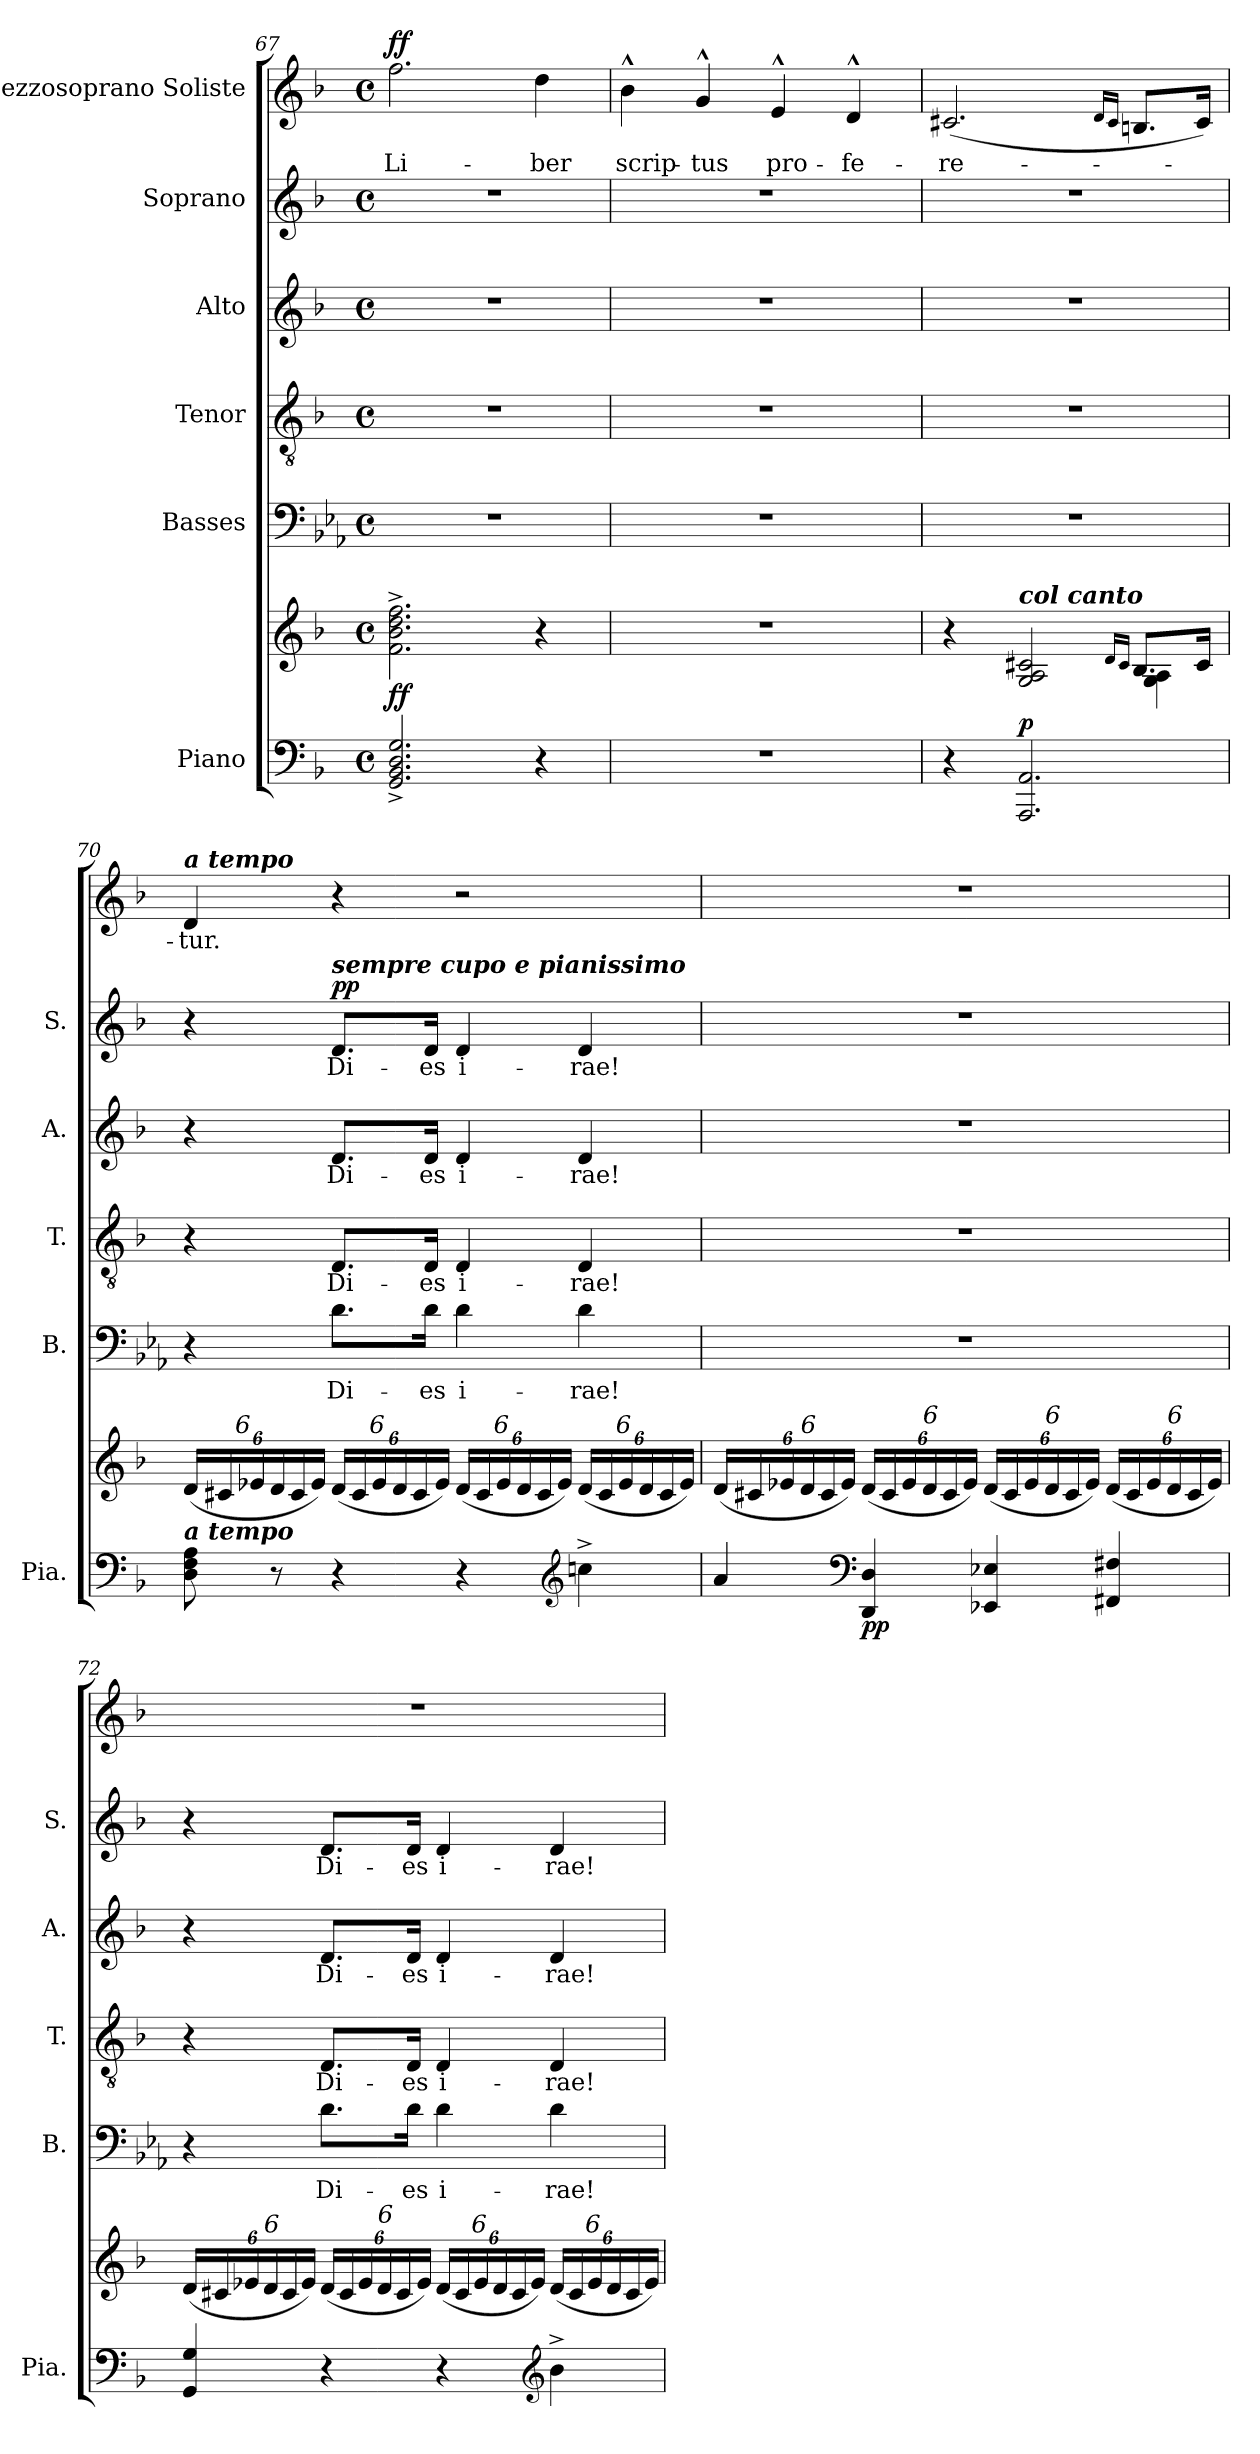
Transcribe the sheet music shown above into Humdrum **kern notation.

**kern	**kern	**dynam	**kern	**text	**kern	**text	**kern	**text	**kern	**text	**dynam	**kern	**text	**dynam
*part6	*part6	*part6	*part5	*part5	*part4	*part4	*part3	*part3	*part2	*part2	*part2	*part1	*part1	*part1
*staff7	*staff6	*staff6/7	*staff5	*staff5	*staff4	*staff4	*staff3	*staff3	*staff2	*staff2	*staff2	*staff1	*staff1	*staff1
*I"Piano	*	*	*I"Basses	*	*I"Tenor	*	*I"Alto	*	*I"Soprano	*	*	*I"Mezzosoprano Soliste	*	*
*I'Pia.	*	*	*I'B.	*	*I'T.	*	*I'A.	*	*I'S.	*	*	*	*	*
*clefF4	*clefG2	*	*clefF4	*	*clefGv2	*	*clefG2	*	*clefG2	*	*	*clefG2	*	*
*	*	*	*ITrd8c14	*	*	*	*	*	*	*	*	*	*	*
*k[b-]	*k[b-]	*	*k[b-e-a-]	*	*k[b-]	*	*k[b-]	*	*k[b-]	*	*	*k[b-]	*	*
*M4/4	*M4/4	*	*M4/4	*	*M4/4	*	*M4/4	*	*M4/4	*	*	*M4/4	*	*
*met(c)	*met(c)	*	*met(c)	*	*met(c)	*	*met(c)	*	*met(c)	*	*	*met(c)	*	*
=67	=67	=67	=67	=67	=67	=67	=67	=67	=67	=67	=67	=67	=67	=67
!	!	!LO:DY:a=2	!	!	!	!	!	!	!	!	!	!	!	!LO:DY:a
2.GG/^ 2.BB-/^ 2.D/^ 2.G/^	2.f\^ 2.b-\^ 2.dd\^ 2.ff\^	ff	1r	.	1r	.	1r	.	1r	.	.	2.ff\	Li-	ff
4r	4r	.	.	.	.	.	.	.	.	.	.	4dd\	-ber	.
=68	=68	=68	=68	=68	=68	=68	=68	=68	=68	=68	=68	=68	=68	=68
1r	1r	.	1r	.	1r	.	1r	.	1r	.	.	4b-^^\	scrip-	.
.	.	.	.	.	.	.	.	.	.	.	.	4g^^/	-tus	.
.	.	.	.	.	.	.	.	.	.	.	.	4e^^/	pro-	.
.	.	.	.	.	.	.	.	.	.	.	.	4d^^/	-fe-	.
=69	=69	=69	=69	=69	=69	=69	=69	=69	=69	=69	=69	=69	=69	=69
*	*^	*	*	*	*	*	*	*	*	*	*	*	*	*
4r	4r	2.ryy	.	1r	.	1r	.	1r	.	1r	.	.	(>2.c#X/	-re-	.
!	!LO:TX:a:Bi:t=col canto	!	!	!	!	!	!	!	!	!	!	!	!	!	!
!	!	!	!LO:DY:a=2	!	!	!	!	!	!	!	!	!	!	!	!
2.AAA/ 2.AA/	2G/ 2A/ 2c#X/	.	p	.	.	.	.	.	.	.	.	.	.	.	.
.	16qd/LL	.	.	.	.	.	.	.	.	.	.	.	16qd/LL	.	.
.	16qc#/JJ	.	.	.	.	.	.	.	.	.	.	.	16qc#/JJ	.	.
.	8.B-/L	4G\ 4A\	.	.	.	.	.	.	.	.	.	.	8.Bn/L	.	.
.	16c#/Jk	.	.	.	.	.	.	.	.	.	.	.	16c#/Jk)	.	.
*	*v	*v	*	*	*	*	*	*	*	*	*	*	*	*	*
!!LO:LB:g=z
=70	=70	=70	=70	=70	=70	=70	=70	=70	=70	=70	=70	=70	=70	=70
*	*Xbrackettup	*	*	*	*	*	*	*	*	*	*	*	*	*
!	!	!	!	!	!	!	!	!	!	!	!	!LO:TX:a:Bi:t=a tempo	!	!
!LO:TX:a:Bi:t=a tempo	!	!	!	!	!	!	!	!	!	!	!	!	!	!
8D\ 8F\ 8A\	(24d/LL	.	4r	.	4r	.	4r	.	4r	.	.	4d/	-tur.	.
.	24c#X/	.	.	.	.	.	.	.	.	.	.	.	.	.
!	!LO:TX:a:i:t=6	!	!	!	!	!	!	!	!	!	!	!	!	!
.	24e-X/	.	.	.	.	.	.	.	.	.	.	.	.	.
8r	24d/	.	.	.	.	.	.	.	.	.	.	.	.	.
.	24c#/	.	.	.	.	.	.	.	.	.	.	.	.	.
.	24e-/JJ)	.	.	.	.	.	.	.	.	.	.	.	.	.
!	!	!	!	!	!	!	!	!	!LO:TX:a:Bi:t=sempre cupo e pianissimo	!	!	!	!	!
!	!	!	!	!	!	!	!	!	!	!	!LO:DY:a	!	!	!
4r	(24d/LL	.	8.Di\L	Di-	8.D/L	Di-	8.d/L	Di-	8.d/L	Di-	pp	4r	.	.
.	24c#/	.	.	.	.	.	.	.	.	.	.	.	.	.
!	!LO:TX:a:i:t=6	!	!	!	!	!	!	!	!	!	!	!	!	!
.	24e-/	.	.	.	.	.	.	.	.	.	.	.	.	.
.	24d/	.	.	.	.	.	.	.	.	.	.	.	.	.
.	24c#/	.	.	.	.	.	.	.	.	.	.	.	.	.
.	.	.	16Di\Jk	-es	16D/Jk	-es	16d/Jk	-es	16d/Jk	-es	.	.	.	.
.	24e-/JJ)	.	.	.	.	.	.	.	.	.	.	.	.	.
4r	(24d/LL	.	4Di\	i-	4D/	i-	4d/	i-	4d/	i-	.	2r	.	.
.	24c#/	.	.	.	.	.	.	.	.	.	.	.	.	.
!	!LO:TX:a:i:t=6	!	!	!	!	!	!	!	!	!	!	!	!	!
.	24e-/	.	.	.	.	.	.	.	.	.	.	.	.	.
.	24d/	.	.	.	.	.	.	.	.	.	.	.	.	.
.	24c#/	.	.	.	.	.	.	.	.	.	.	.	.	.
.	24e-/JJ)	.	.	.	.	.	.	.	.	.	.	.	.	.
*clefG2	*	*	*	*	*	*	*	*	*	*	*	*	*	*
4ccn^\	(24d/LL	.	4Di\	-rae!	4D/	-rae!	4d/	-rae!	4d/	-rae!	.	.	.	.
.	24c#/	.	.	.	.	.	.	.	.	.	.	.	.	.
!	!LO:TX:a:i:t=6	!	!	!	!	!	!	!	!	!	!	!	!	!
.	24e-/	.	.	.	.	.	.	.	.	.	.	.	.	.
.	24d/	.	.	.	.	.	.	.	.	.	.	.	.	.
.	24c#/	.	.	.	.	.	.	.	.	.	.	.	.	.
.	24e-/JJ)	.	.	.	.	.	.	.	.	.	.	.	.	.
=71	=71	=71	=71	=71	=71	=71	=71	=71	=71	=71	=71	=71	=71	=71
4a/	(24d/LL	.	1r	.	1r	.	1r	.	1r	.	.	1r	.	.
.	24c#X/	.	.	.	.	.	.	.	.	.	.	.	.	.
.	24e-X/	.	.	.	.	.	.	.	.	.	.	.	.	.
!	!LO:TX:a:i:t=6	!	!	!	!	!	!	!	!	!	!	!	!	!
.	24d/	.	.	.	.	.	.	.	.	.	.	.	.	.
.	24c#/	.	.	.	.	.	.	.	.	.	.	.	.	.
.	24e-/JJ)	.	.	.	.	.	.	.	.	.	.	.	.	.
*clefF4	*	*	*	*	*	*	*	*	*	*	*	*	*	*
!	!	!LO:DY:b=2	!	!	!	!	!	!	!	!	!	!	!	!
4DD/ 4D/	(24d/LL	pp	.	.	.	.	.	.	.	.	.	.	.	.
.	24c#/	.	.	.	.	.	.	.	.	.	.	.	.	.
.	24e-/	.	.	.	.	.	.	.	.	.	.	.	.	.
!	!LO:TX:a:i:t=6	!	!	!	!	!	!	!	!	!	!	!	!	!
.	24d/	.	.	.	.	.	.	.	.	.	.	.	.	.
.	24c#/	.	.	.	.	.	.	.	.	.	.	.	.	.
.	24e-/JJ)	.	.	.	.	.	.	.	.	.	.	.	.	.
4EE-X/ 4E-X/	(24d/LL	.	.	.	.	.	.	.	.	.	.	.	.	.
.	24c#/	.	.	.	.	.	.	.	.	.	.	.	.	.
.	24e-/	.	.	.	.	.	.	.	.	.	.	.	.	.
!	!LO:TX:a:i:t=6	!	!	!	!	!	!	!	!	!	!	!	!	!
.	24d/	.	.	.	.	.	.	.	.	.	.	.	.	.
.	24c#/	.	.	.	.	.	.	.	.	.	.	.	.	.
.	24e-/JJ)	.	.	.	.	.	.	.	.	.	.	.	.	.
4FF#X/ 4F#X/	(24d/LL	.	.	.	.	.	.	.	.	.	.	.	.	.
.	24c#/	.	.	.	.	.	.	.	.	.	.	.	.	.
.	24e-/	.	.	.	.	.	.	.	.	.	.	.	.	.
!	!LO:TX:a:i:t=6	!	!	!	!	!	!	!	!	!	!	!	!	!
.	24d/	.	.	.	.	.	.	.	.	.	.	.	.	.
.	24c#/	.	.	.	.	.	.	.	.	.	.	.	.	.
.	24e-/JJ)	.	.	.	.	.	.	.	.	.	.	.	.	.
!!LO:PB:g=z
=72	=72	=72	=72	=72	=72	=72	=72	=72	=72	=72	=72	=72	=72	=72
4GG/ 4G/	(24d/LL	.	4r	.	4r	.	4r	.	4r	.	.	1r	.	.
.	24c#X/	.	.	.	.	.	.	.	.	.	.	.	.	.
.	24e-X/	.	.	.	.	.	.	.	.	.	.	.	.	.
!	!LO:TX:a:i:t=6	!	!	!	!	!	!	!	!	!	!	!	!	!
.	24d/	.	.	.	.	.	.	.	.	.	.	.	.	.
.	24c#/	.	.	.	.	.	.	.	.	.	.	.	.	.
.	24e-/JJ)	.	.	.	.	.	.	.	.	.	.	.	.	.
4r	(24d/LL	.	8.Di\L	Di-	8.D/L	Di-	8.d/L	Di-	8.d/L	Di-	.	.	.	.
.	24c#/	.	.	.	.	.	.	.	.	.	.	.	.	.
.	24e-/	.	.	.	.	.	.	.	.	.	.	.	.	.
!	!LO:TX:a:i:t=6	!	!	!	!	!	!	!	!	!	!	!	!	!
.	24d/	.	.	.	.	.	.	.	.	.	.	.	.	.
.	24c#/	.	.	.	.	.	.	.	.	.	.	.	.	.
.	.	.	16Di\Jk	-es	16D/Jk	-es	16d/Jk	-es	16d/Jk	-es	.	.	.	.
.	24e-/JJ)	.	.	.	.	.	.	.	.	.	.	.	.	.
4r	(24d/LL	.	4Di\	i-	4D/	i-	4d/	i-	4d/	i-	.	.	.	.
.	24c#/	.	.	.	.	.	.	.	.	.	.	.	.	.
!	!LO:TX:a:i:t=6	!	!	!	!	!	!	!	!	!	!	!	!	!
.	24e-/	.	.	.	.	.	.	.	.	.	.	.	.	.
.	24d/	.	.	.	.	.	.	.	.	.	.	.	.	.
.	24c#/	.	.	.	.	.	.	.	.	.	.	.	.	.
.	24e-/JJ)	.	.	.	.	.	.	.	.	.	.	.	.	.
*clefG2	*	*	*	*	*	*	*	*	*	*	*	*	*	*
4b-^\	(24d/LL	.	4Di\	-rae!	4D/	-rae!	4d/	-rae!	4d/	-rae!	.	.	.	.
.	24c#/	.	.	.	.	.	.	.	.	.	.	.	.	.
!	!LO:TX:a:i:t=6	!	!	!	!	!	!	!	!	!	!	!	!	!
.	24e-/	.	.	.	.	.	.	.	.	.	.	.	.	.
.	24d/	.	.	.	.	.	.	.	.	.	.	.	.	.
.	24c#/	.	.	.	.	.	.	.	.	.	.	.	.	.
.	24e-/JJ)	.	.	.	.	.	.	.	.	.	.	.	.	.
=	=	=	=	=	=	=	=	=	=	=	=	=	=	=
*-	*-	*-	*-	*-	*-	*-	*-	*-	*-	*-	*-	*-	*-	*-
